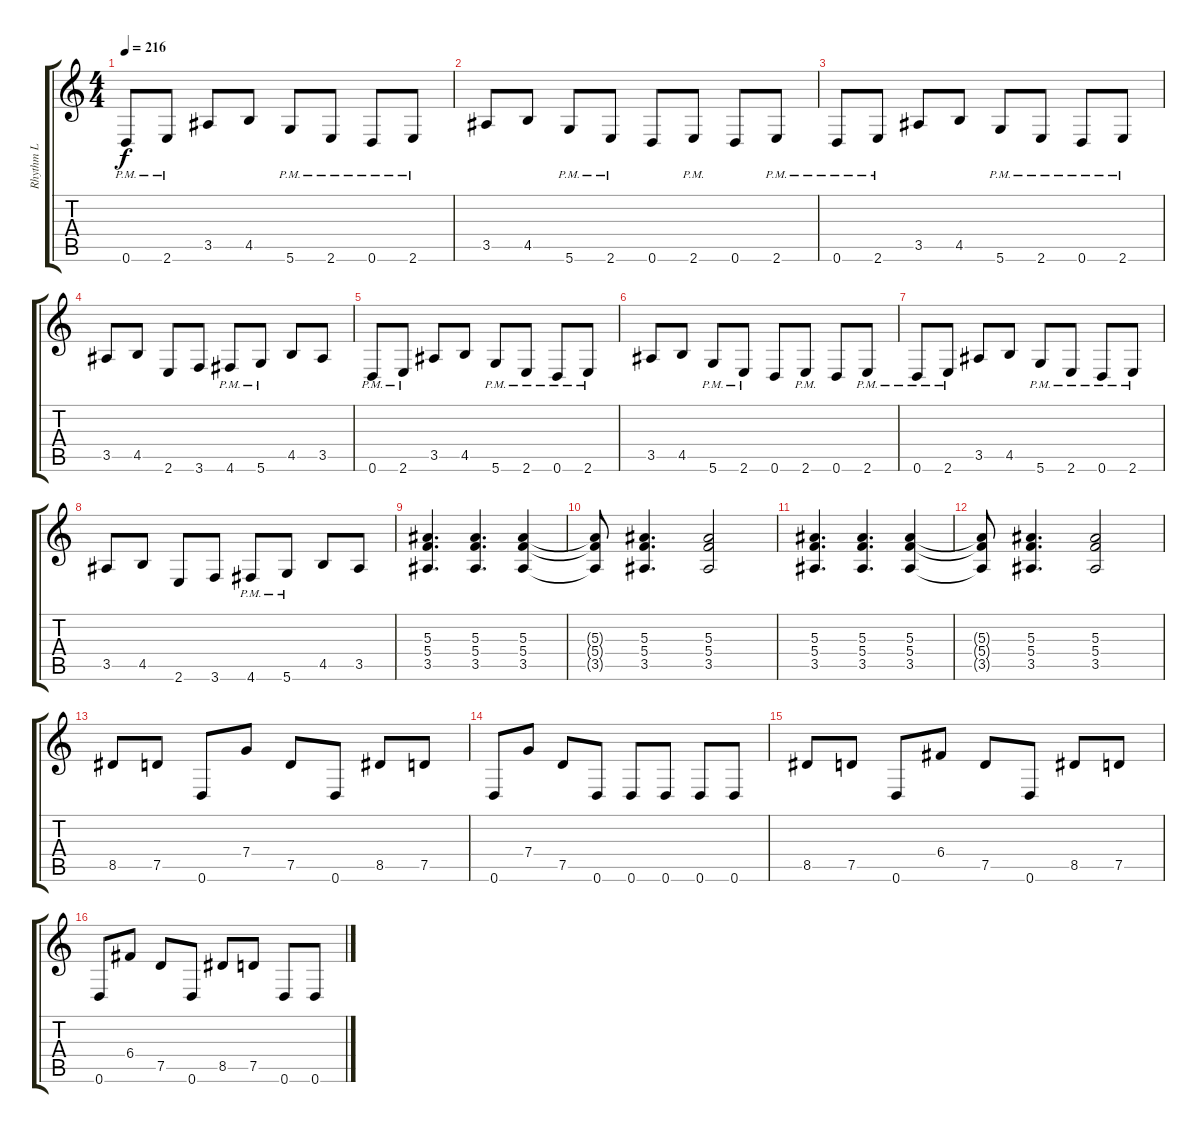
\track ("Rhythm L" "Rhythm L") {instrument distortionguitar}
\staff {score tabs}
\tuning (D4 A3 F3 C3 G2 D2) {hide}
\ts (4 4)
\tempo 216
\clef g2
\ks c
0.6{pm}.8{dy f} 2.6{pm}.8 3.5.8 4.5.8 5.6{pm}.8 2.6{pm}.8 0.6{pm}.8 2.6{pm}.8 |
3.5.8 4.5.8 5.6{pm}.8 2.6{pm}.8 0.6.8 2.6{pm}.8 0.6.8 2.6{pm}.8 |
0.6{pm}.8 2.6{pm}.8 3.5.8 4.5.8 5.6{pm}.8 2.6{pm}.8 0.6{pm}.8 2.6{pm}.8 |
3.5.8 4.5.8 2.6.8 3.6.8 4.6{pm}.8 5.6{pm}.8 4.5.8 3.5.8 |
0.6{pm}.8 2.6{pm}.8 3.5.8 4.5.8 5.6{pm}.8 2.6{pm}.8 0.6{pm}.8 2.6{pm}.8 |
3.5.8 4.5.8 5.6{pm}.8 2.6{pm}.8 0.6.8 2.6{pm}.8 0.6.8 2.6{pm}.8 |
0.6{pm}.8 2.6{pm}.8 3.5.8 4.5.8 5.6{pm}.8 2.6{pm}.8 0.6{pm}.8 2.6{pm}.8 |
3.5.8 4.5.8 2.6.8 3.6.8 4.6{pm}.8 5.6{pm}.8 4.5.8 3.5.8 |
(5.3 5.4 3.5).4{d} (5.3 5.4 3.5).4{d} (5.3 5.4 3.5).4 |
(5.3{t} 5.4{t} 3.5{t}).8 (5.3 5.4 3.5).4{d} (5.3 5.4 3.5).2 |
(5.3 5.4 3.5).4{d} (5.3 5.4 3.5).4{d} (5.3 5.4 3.5).4 |
(5.3{t} 5.4{t} 3.5{t}).8 (5.3 5.4 3.5).4{d} (5.3 5.4 3.5).2 |
8.5.8 7.5.8 0.6.8 7.4.8 7.5.8 0.6.8 8.5.8 7.5.8 |
0.6.8 7.4.8 7.5.8 0.6.8 0.6.8 0.6.8 0.6.8 0.6.8 |
8.5.8 7.5.8 0.6.8 6.4.8 7.5.8 0.6.8 8.5.8 7.5.8 |
0.6.8 6.4.8 7.5.8 0.6.8 8.5.8 7.5.8 0.6.8 0.6.8
